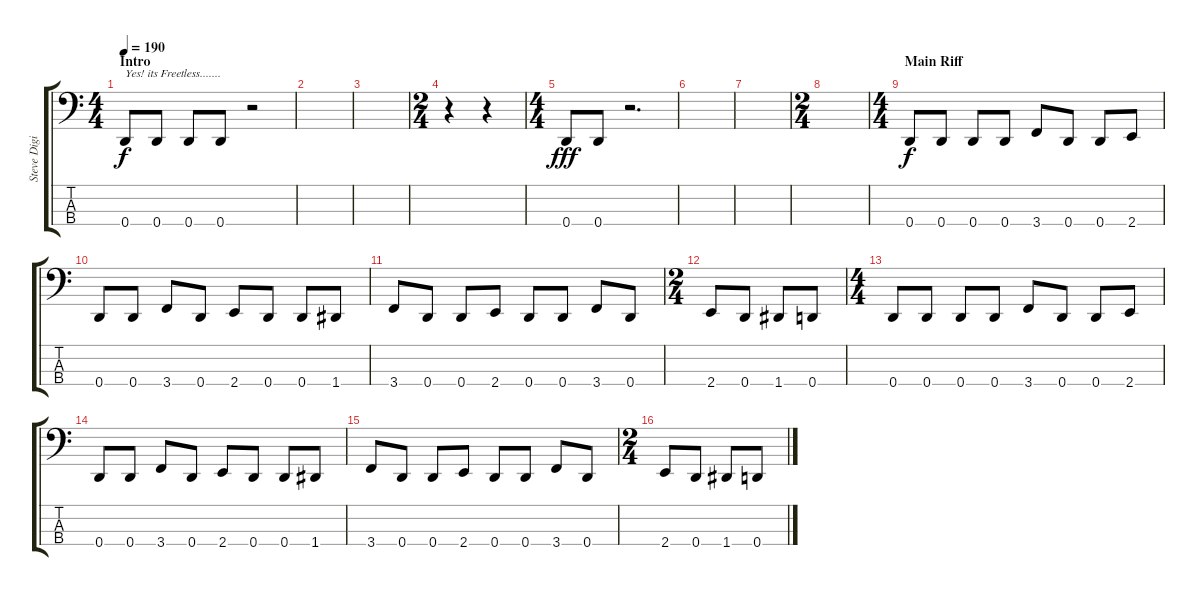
\track ("Steve Digiorgio - Bass Guitar" "Steve Digi") {instrument fretlessbass}
\staff {score tabs}
\tuning (F2 C2 G1 D1) {hide}
\ts (4 4)
\section ("" "Intro")
\tempo 190
\clef f4
\ks c
0.4.8{txt "Yes! its Freetless......." dy f instrument fretlessbass} 0.4.8 0.4.8 0.4.8 r.2 |
|
|
\ts (2 4)
r.4 r.4 |
\ts (4 4)
0.4.8{dy fff volume 16 instrument slapbass1} 0.4.8 r.2{d volume 15 instrument fretlessbass} |
|
|
\ts (2 4)
|
\ts (4 4)
\section ("" "Main Riff")
0.4.8{dy f} 0.4.8 0.4.8 0.4.8 3.4.8 0.4.8 0.4.8 2.4.8 |
0.4.8 0.4.8 3.4.8 0.4.8 2.4.8 0.4.8 0.4.8 1.4.8 |
3.4.8 0.4.8 0.4.8 2.4.8 0.4.8 0.4.8 3.4.8 0.4.8 |
\ts (2 4)
2.4.8 0.4.8 1.4.8 0.4.8 |
\ts (4 4)
0.4.8 0.4.8 0.4.8 0.4.8 3.4.8 0.4.8 0.4.8 2.4.8 |
0.4.8 0.4.8 3.4.8 0.4.8 2.4.8 0.4.8 0.4.8 1.4.8 |
3.4.8 0.4.8 0.4.8 2.4.8 0.4.8 0.4.8 3.4.8 0.4.8 |
\ts (2 4)
2.4.8 0.4.8 1.4.8 0.4.8
